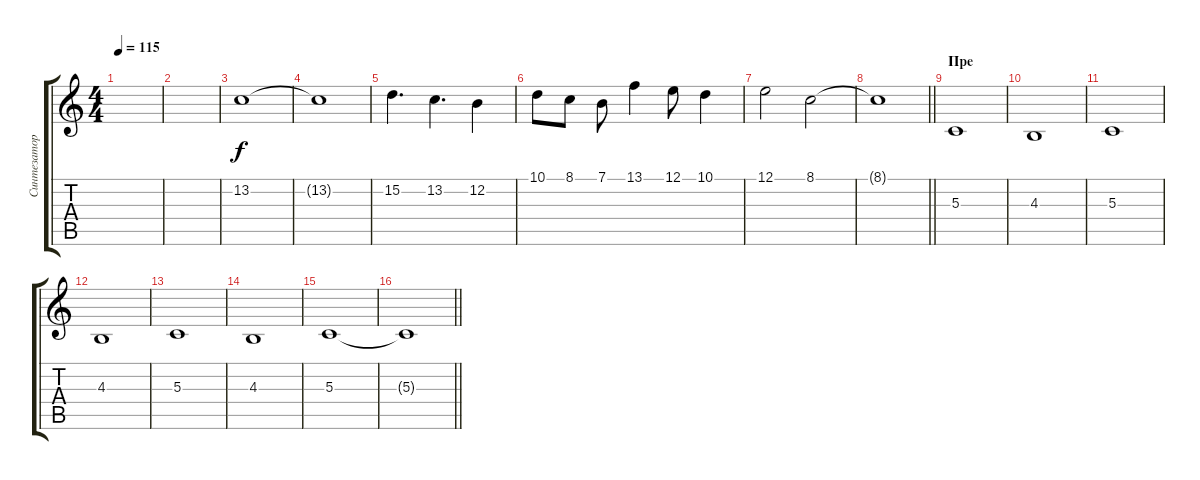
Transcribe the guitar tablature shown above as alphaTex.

\track ("Синтезатор" "Синтезатор") {instrument stringensemble1}
\staff {score tabs}
\tuning (E4 B3 G3 D3 A2 E2) {hide}
\ts (4 4)
\tempo 115
\clef g2
\ks c
|
|
13.2.1{volume 12} |
13.2{t}.1 |
15.2.4{d} 13.2.4{d} 12.2.4 |
10.1.8 8.1.8 7.1.8 13.1.4 12.1.8 10.1.4 |
12.1.2 8.1.2 |
\barLineRight lightlight
8.1{t}.1 |
\section ("" "Пре")
5.3.1 |
4.3.1 |
5.3.1 |
4.3.1 |
5.3.1 |
4.3.1 |
5.3.1 |
\barLineRight lightlight
5.3{t}.1
